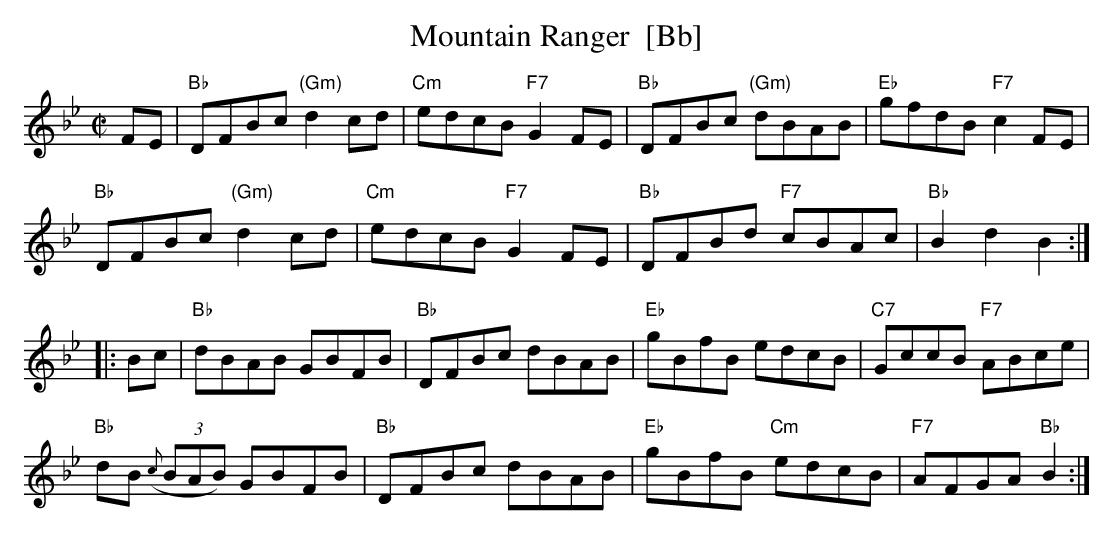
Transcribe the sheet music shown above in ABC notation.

X:1
T: Mountain Ranger  [Bb]
M: C|
L: 1/8
K: Bb
FE |\
"Bb"DFBc "(Gm)"d2cd | "Cm"edcB "F7"G2FE | "Bb"DFBc "(Gm)"dBAB | "Eb"gfdB "F7"c2FE |
"Bb"DFBc "(Gm)"d2cd | "Cm"edcB "F7"G2FE | "Bb"DFBd "F7"cBAc | "Bb"B2d2 B2 :|
|: Bc |\
"Bb"dBAB GBFB | "Bb"DFBc dBAB | "Eb"gBfB edcB | "C7"GccB "F7"ABce |
"Bb"dB ((3{c}BAB) GBFB | "Bb"DFBc dBAB | "Eb"gBfB "Cm"edcB | "F7"AFGA "Bb"B2 :|
